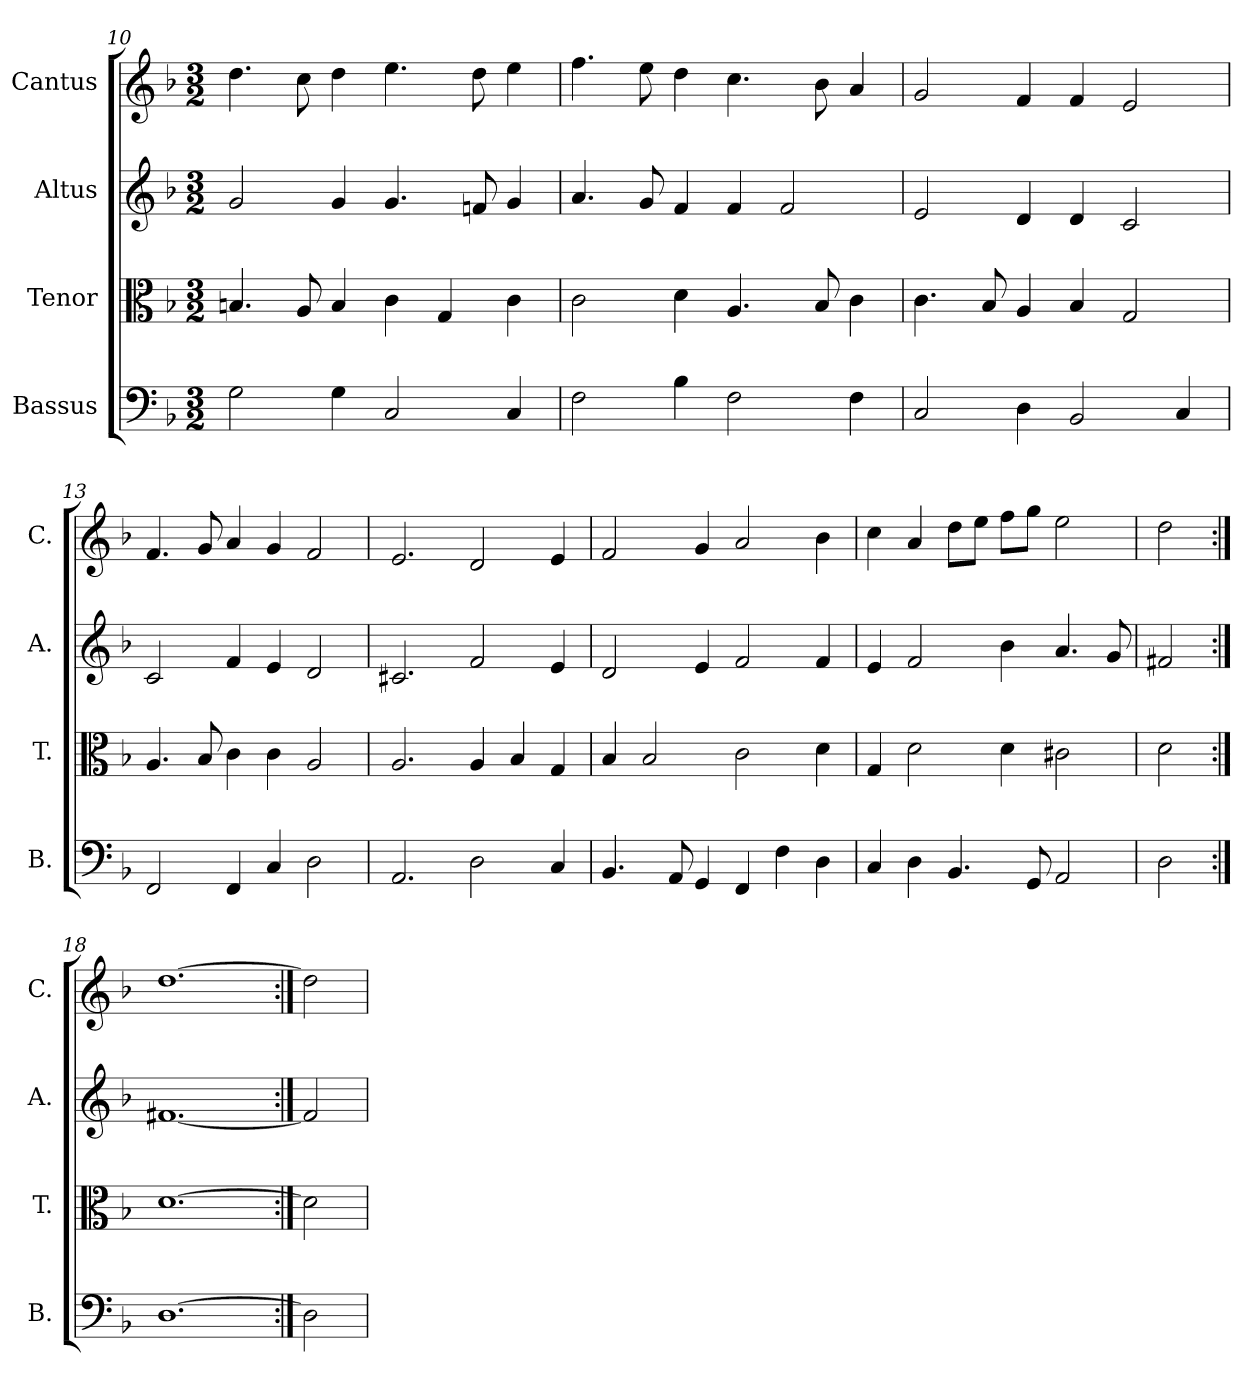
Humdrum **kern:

**kern	**kern	**kern	**kern
*part4	*part3	*part2	*part1
*staff4	*staff3	*staff2	*staff1
*I"Bassus	*I"Tenor	*I"Altus	*I"Cantus
*I'B.	*I'T.	*I'A.	*I'C.
!!LO:LB:g=z
*clefF4	*clefC3	*clefG2	*clefG2
*k[b-]	*k[b-]	*k[b-]	*k[b-]
*F:	*F:	*F:	*F:
*M3/2	*M3/2	*M3/2	*M3/2
=10	=10	=10	=10
2G\	4.Bn/	2g/	4.dd\
.	8A/	.	8cc\
4G\	4B/	4g/	4dd\
2C/	4c\	4.g/	4.ee\
.	4G/	.	.
.	.	8fn/	8dd\
4C/	4c\	4g/	4ee\
=11	=11	=11	=11
2F\	2c\	4.a/	4.ff\
.	.	8g/	8ee\
4B-\	4d\	4f/	4dd\
2F\	4.A/	4f/	4.cc\
.	.	2f/	.
.	8B-/	.	8b-\
4F\	4c\	.	4a/
=12	=12	=12	=12
2C/	4.c\	2e/	2g/
.	8B-/	.	.
4D\	4A/	4d/	4f/
2BB-/	4B-/	4d/	4f/
.	2G/	2c/	2e/
4C/	.	.	.
=13	=13	=13	=13
2FF/	4.A/	2c/	4.f/
.	8B-/	.	8g/
4FF/	4c\	4f/	4a/
4C/	4c\	4e/	4g/
2D\	2A/	2d/	2f/
!!LO:LB:g=z
=14	=14	=14	=14
2.AA/	2.A/	2.c#X/	2.e/
2D\	4A/	2f/	2d/
.	4B-/	.	.
4C/	4G/	4e/	4e/
=15	=15	=15	=15
4.BB-/	4B-/	2d/	2f/
.	2B-/	.	.
8AA/	.	.	.
4GG/	.	4e/	4g/
4FF/	2c\	2f/	2a/
4F\	.	.	.
4D\	4d\	4f/	4b-\
=16	=16	=16	=16
4C/	4G/	4e/	4cc\
4D\	2d\	2f/	4a/
4.BB-/	.	.	8dd\L
.	.	.	8ee\J
.	4d\	4b-\	8ff\L
8GG/	.	.	8gg\J
2AA/	2c#X\	4.a/	2ee\
.	.	8g/	.
=17	=17	=17	=17
2D\	2d\	2f#X/	2dd\
=18:|!	=18:|!	=18:|!	=18:|!
[1.D	[1.d	[1.f#X	[1.dd
=19:|!	=19:|!	=19:|!	=19:|!
2D]	2d]	2f#]	2dd]
=	=	=	=
*-	*-	*-	*-
